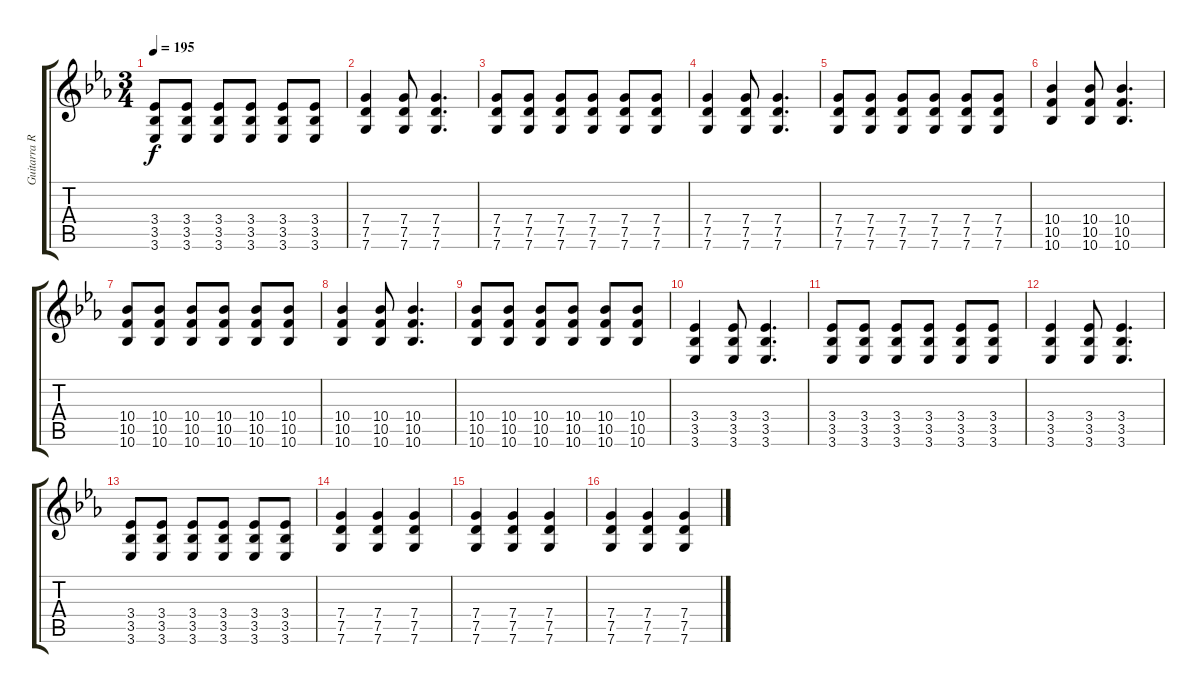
\track ("Guitarra Rítmica" "Guitarra R") {instrument distortionguitar}
\staff {score tabs}
\tuning (D4 A3 F3 C3 G2 C2) {hide}
\ts (3 4)
\tempo 195
\clef g2
\ks eb
(3.4 3.5 3.6).8{dy f} (3.4 3.5 3.6).8 (3.4 3.5 3.6).8 (3.4 3.5 3.6).8 (3.4 3.5 3.6).8 (3.4 3.5 3.6).8 |
(7.4 7.5 7.6).4 (7.4 7.5 7.6).8 (7.4 7.5 7.6).4{d} |
(7.4 7.5 7.6).8 (7.4 7.5 7.6).8 (7.4 7.5 7.6).8 (7.4 7.5 7.6).8 (7.4 7.5 7.6).8 (7.4 7.5 7.6).8 |
(7.4 7.5 7.6).4 (7.4 7.5 7.6).8 (7.4 7.5 7.6).4{d} |
(7.4 7.5 7.6).8 (7.4 7.5 7.6).8 (7.4 7.5 7.6).8 (7.4 7.5 7.6).8 (7.4 7.5 7.6).8 (7.4 7.5 7.6).8 |
(10.4 10.5 10.6).4 (10.4 10.5 10.6).8 (10.4 10.5 10.6).4{d} |
(10.4 10.5 10.6).8 (10.4 10.5 10.6).8 (10.4 10.5 10.6).8 (10.4 10.5 10.6).8 (10.4 10.5 10.6).8 (10.4 10.5 10.6).8 |
(10.4 10.5 10.6).4 (10.4 10.5 10.6).8 (10.4 10.5 10.6).4{d} |
(10.4 10.5 10.6).8 (10.4 10.5 10.6).8 (10.4 10.5 10.6).8 (10.4 10.5 10.6).8 (10.4 10.5 10.6).8 (10.4 10.5 10.6).8 |
(3.4 3.5 3.6).4 (3.4 3.5 3.6).8 (3.4 3.5 3.6).4{d} |
(3.4 3.5 3.6).8 (3.4 3.5 3.6).8 (3.4 3.5 3.6).8 (3.4 3.5 3.6).8 (3.4 3.5 3.6).8 (3.4 3.5 3.6).8 |
(3.4 3.5 3.6).4 (3.4 3.5 3.6).8 (3.4 3.5 3.6).4{d} |
(3.4 3.5 3.6).8 (3.4 3.5 3.6).8 (3.4 3.5 3.6).8 (3.4 3.5 3.6).8 (3.4 3.5 3.6).8 (3.4 3.5 3.6).8 |
(7.4 7.5 7.6).4 (7.4 7.5 7.6).4 (7.4 7.5 7.6).4 |
(7.4 7.5 7.6).4 (7.4 7.5 7.6).4 (7.4 7.5 7.6).4 |
(7.4 7.5 7.6).4 (7.4 7.5 7.6).4 (7.4 7.5 7.6).4
